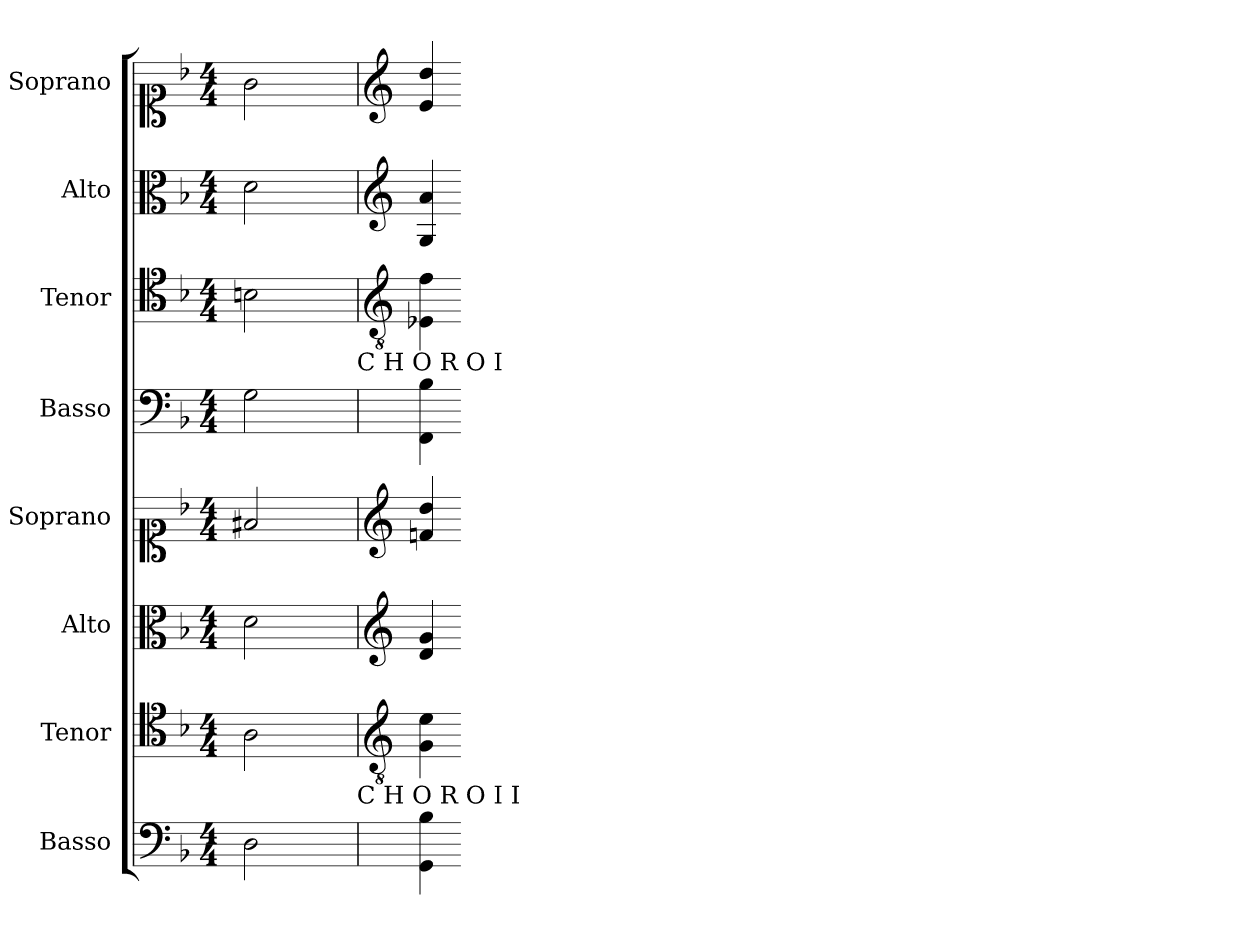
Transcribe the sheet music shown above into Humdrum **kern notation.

**kern	**kern	**kern	**kern	**kern	**kern	**kern	**kern
*part8	*part7	*part6	*part5	*part4	*part3	*part2	*part1
*staff8	*staff7	*staff6	*staff5	*staff4	*staff3	*staff2	*staff1
*I"Basso	*I"Tenor	*I"Alto	*I"Soprano	*I"Basso	*I"Tenor	*I"Alto	*I"Soprano
*	*I'T.	*I'A.	*I'Sop.	*	*I'T.	*I'A.	*I'Sop.
!!LO:PB:g=z
*clefF4	*clefC4	*clefC3	*clefC1	*clefF4	*clefC4	*clefC3	*clefC1
*	*ITrd7c12	*	*	*	*ITrd7c12	*	*
*k[b-]	*k[b-]	*k[b-]	*k[b-]	*k[b-]	*k[b-]	*k[b-]	*k[b-]
*F:	*F:	*F:	*F:	*F:	*F:	*F:	*F:
*M4/4	*M4/4	*M4/4	*M4/4	*M4/4	*M4/4	*M4/4	*M4/4
=1	=1	=1	=1	=1	=1	=1	=1
!LO:N:head=open	!LO:N:head=open	!LO:N:head=open	!LO:N:head=open	!LO:N:head=open	!LO:N:head=open	!LO:N:head=open	!LO:N:head=open
*	*^	*	*	*	*^	*	*
2Di\	2AAi\	4ryy	2di\	2f#Xi/	2Gi\	2BBni\	4ryy	2di\	2gi\
.	.	8ryy	.	.	.	.	8ryy	.	.
.	.	16ryy	.	.	.	.	16ryy	.	.
.	.	32ryy	.	.	.	.	32ryy	.	.
.	.	64ryy	.	.	.	.	64ryy	.	.
.	.	128...ryy	.	.	.	.	128...ryy	.	.
!	!	!	!	!	!	!	!LO:TX:b:t=C H O R O  I	!	!
!	!	!LO:TX:b:t=C H O R O  I I	!	!	!	!	!	!	!
.	.	1024ryy	.	.	.	.	1024ryy	.	.
*	*v	*v	*	*	*	*v	*v	*	*
=2	=2	=2	=2	=2	=2	=2	=2
*	*clefGv2	*clefG2	*clefG2	*	*clefGv2	*clefG2	*clefG2
4GGi\ 4B-i	4GGi\ 4Ei	4di/ 4gi	4fni/ 4ddi	4FFi\ 4B-i	4EE-Xi\ 4Fi	4Gi/ 4ai	4ei/ 4ddi
=-	=-	=-	=-	=-	=-	=-	=-
*-	*-	*-	*-	*-	*-	*-	*-
